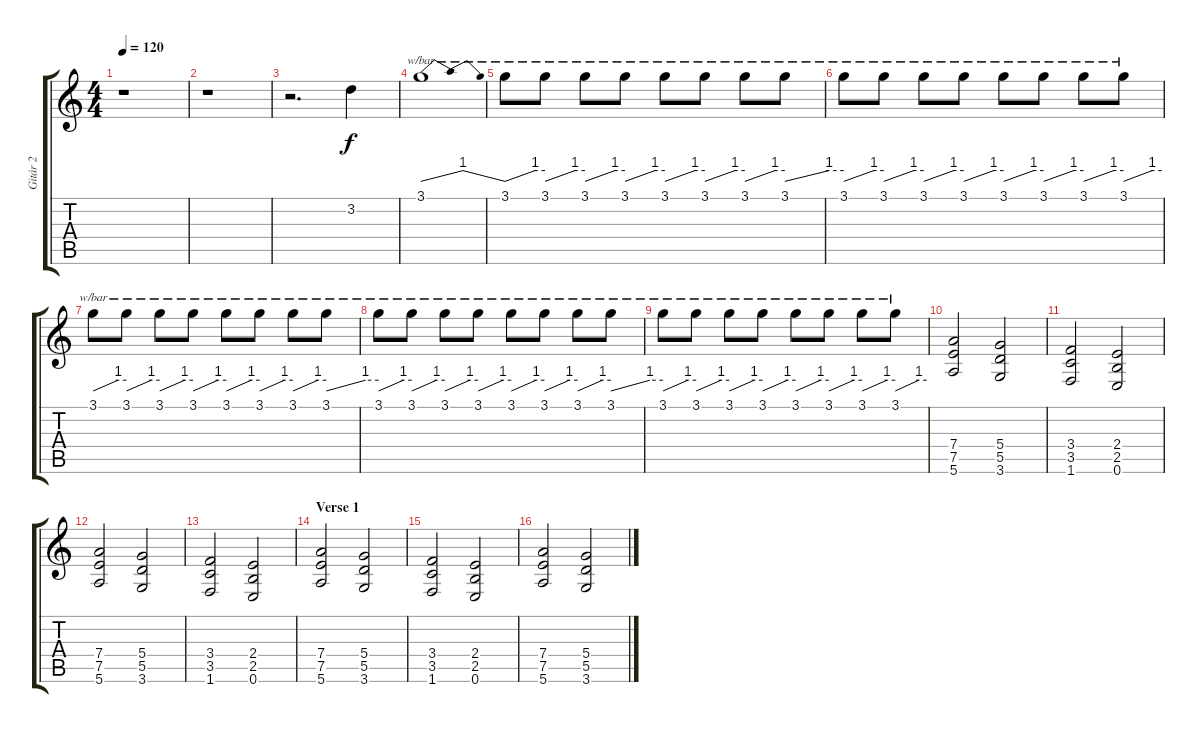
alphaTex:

\track ("Gitár 2" "Gitár 2") {instrument distortionguitar}
\staff {score tabs}
\tuning (E4 B3 G3 D3 A2 E2) {hide}
\ts (4 4)
\tempo 120
\clef g2
\ks c
r.1{dy f instrument distortionguitar} |
r.1 |
r.2{d} 3.2.4 |
3.1.1{tbe (dip default 0 0 45 4 60 0)} |
3.1.8{tbe (custom default 0 0 45 4 60 4)} 3.1.8{tbe (custom default 0 0 45 4 60 4)} 3.1.8{tbe (custom default 0 0 45 4 60 4)} 3.1.8{tbe (custom default 0 0 45 4 60 4)} 3.1.8{tbe (custom default 0 0 45 4 60 4)} 3.1.8{tbe (custom default 0 0 45 4 60 4)} 3.1.8{tbe (custom default 0 0 45 4 60 4)} 3.1.8{tbe (custom default 0 0 45 4 60 4)} |
3.1.8{tbe (custom default 0 0 45 4 60 4)} 3.1.8{tbe (custom default 0 0 45 4 60 4)} 3.1.8{tbe (custom default 0 0 45 4 60 4)} 3.1.8{tbe (custom default 0 0 45 4 60 4)} 3.1.8{tbe (custom default 0 0 45 4 60 4)} 3.1.8{tbe (custom default 0 0 45 4 60 4)} 3.1.8{tbe (custom default 0 0 45 4 60 4)} 3.1.8{tbe (custom default 0 0 45 4 60 4)} |
3.1.8{tbe (custom default 0 0 45 4 60 4)} 3.1.8{tbe (custom default 0 0 45 4 60 4)} 3.1.8{tbe (custom default 0 0 45 4 60 4)} 3.1.8{tbe (custom default 0 0 45 4 60 4)} 3.1.8{tbe (custom default 0 0 45 4 60 4)} 3.1.8{tbe (custom default 0 0 45 4 60 4)} 3.1.8{tbe (custom default 0 0 45 4 60 4)} 3.1.8{tbe (custom default 0 0 45 4 60 4)} |
3.1.8{tbe (custom default 0 0 45 4 60 4)} 3.1.8{tbe (custom default 0 0 45 4 60 4)} 3.1.8{tbe (custom default 0 0 45 4 60 4)} 3.1.8{tbe (custom default 0 0 45 4 60 4)} 3.1.8{tbe (custom default 0 0 45 4 60 4)} 3.1.8{tbe (custom default 0 0 45 4 60 4)} 3.1.8{tbe (custom default 0 0 45 4 60 4)} 3.1.8{tbe (custom default 0 0 45 4 60 4)} |
3.1.8{tbe (custom default 0 0 45 4 60 4)} 3.1.8{tbe (custom default 0 0 45 4 60 4)} 3.1.8{tbe (custom default 0 0 45 4 60 4)} 3.1.8{tbe (custom default 0 0 45 4 60 4)} 3.1.8{tbe (custom default 0 0 45 4 60 4)} 3.1.8{tbe (custom default 0 0 45 4 60 4)} 3.1.8{tbe (custom default 0 0 45 4 60 4)} 3.1.8{tbe (custom default 0 0 45 4 60 4)} |
(7.4 7.5 5.6).2 (5.4 5.5 3.6).2 |
(3.4 3.5 1.6).2 (2.4 2.5 0.6).2 |
(7.4 7.5 5.6).2 (5.4 5.5 3.6).2 |
(3.4 3.5 1.6).2 (2.4 2.5 0.6).2 |
\section ("" "Verse 1")
(7.4 7.5 5.6).2 (5.4 5.5 3.6).2 |
(3.4 3.5 1.6).2 (2.4 2.5 0.6).2 |
(7.4 7.5 5.6).2 (5.4 5.5 3.6).2
